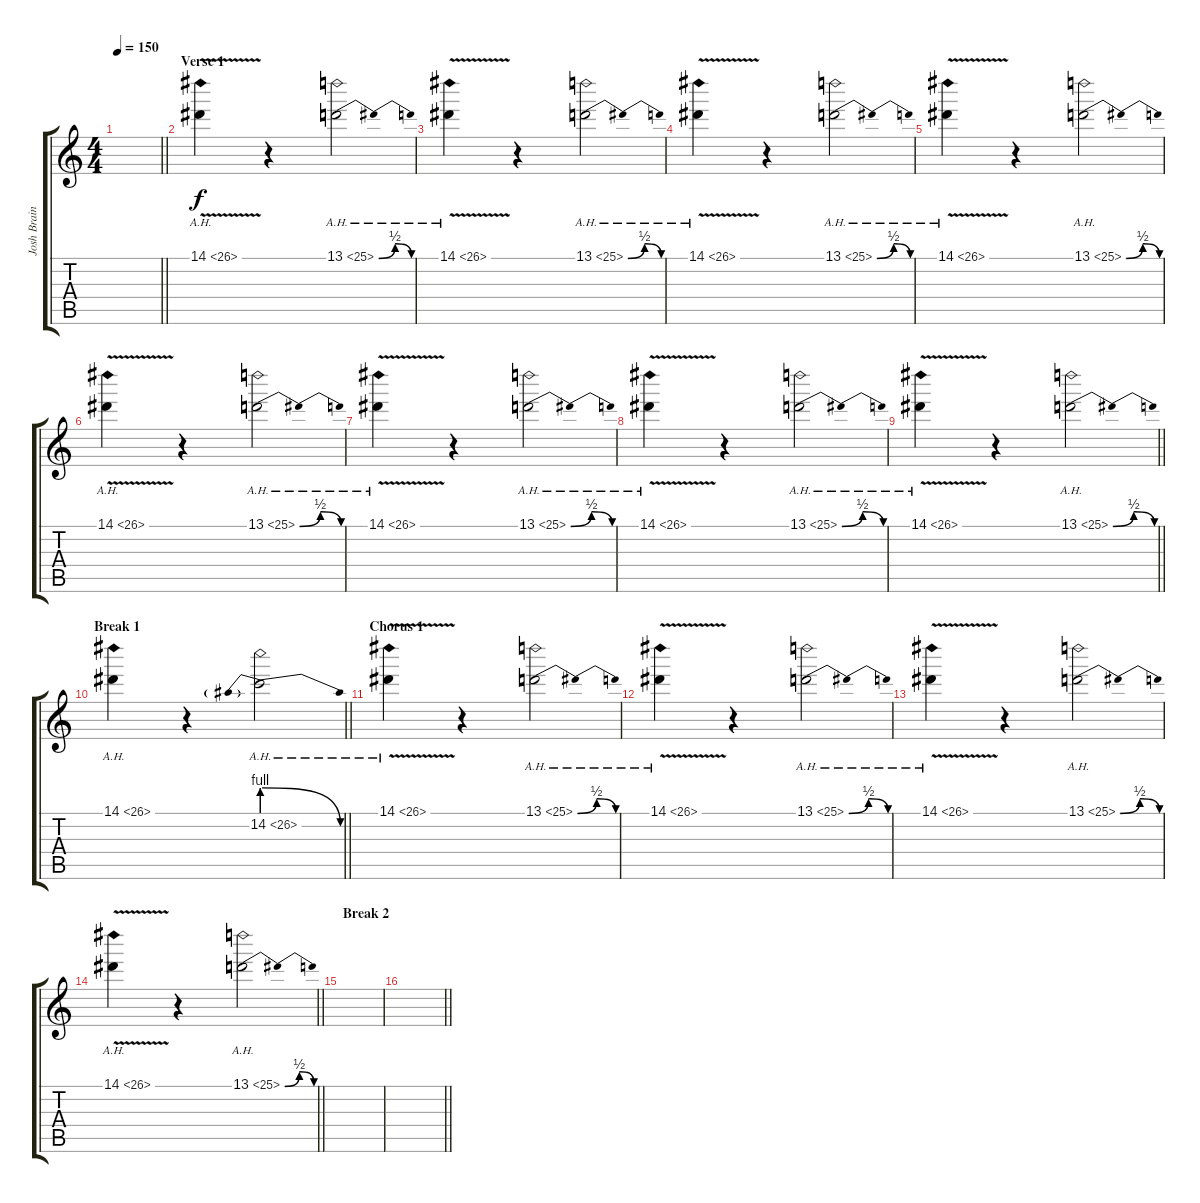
\track ("Josh Brainard" "Josh Brain") {instrument distortionguitar}
\staff {score tabs}
\tuning (Db4 Ab3 E3 B2 Gb2 B1) {hide}
\ts (4 4)
\tempo 150
\clef g2
\barLineRight lightlight
\ks c
|
\section ("" "Verse 1")
14.1{ah 12 v}.4 r.4 13.1{be (bendrelease 0 0 15 2 30 2 60 0) ah 12}.2 |
14.1{ah 12 v}.4 r.4 13.1{be (bendrelease 0 0 15 2 30 2 60 0) ah 12}.2 |
14.1{ah 12 v}.4 r.4 13.1{be (bendrelease 0 0 15 2 30 2 60 0) ah 12}.2 |
14.1{ah 12 v}.4 r.4 13.1{be (bendrelease 0 0 15 2 30 2 60 0) ah 12}.2 |
14.1{ah 12 v}.4 r.4 13.1{be (bendrelease 0 0 15 2 30 2 60 0) ah 12}.2 |
14.1{ah 12 v}.4 r.4 13.1{be (bendrelease 0 0 15 2 30 2 60 0) ah 12}.2 |
14.1{ah 12 v}.4 r.4 13.1{be (bendrelease 0 0 15 2 30 2 60 0) ah 12}.2 |
\barLineRight lightlight
14.1{ah 12 v}.4 r.4 13.1{be (bendrelease 0 0 15 2 30 2 60 0) ah 12}.2 |
\section ("" "Break 1")
\barLineRight lightlight
14.1{ah 12}.4 r.4 14.2{be (prebendrelease 0 4 60 0) ah 12}.2 |
\section ("" "Chorus 1")
14.1{ah 12 v}.4 r.4 13.1{be (bendrelease 0 0 15 2 30 2 60 0) ah 12}.2 |
14.1{ah 12 v}.4 r.4 13.1{be (bendrelease 0 0 15 2 30 2 60 0) ah 12}.2 |
14.1{ah 12 v}.4 r.4 13.1{be (bendrelease 0 0 15 2 30 2 60 0) ah 12}.2 |
\barLineRight lightlight
14.1{ah 12 v}.4 r.4 13.1{be (bendrelease 0 0 15 2 30 2 60 0) ah 12}.2 |
\section ("" "Break 2")
|
\barLineRight lightlight
